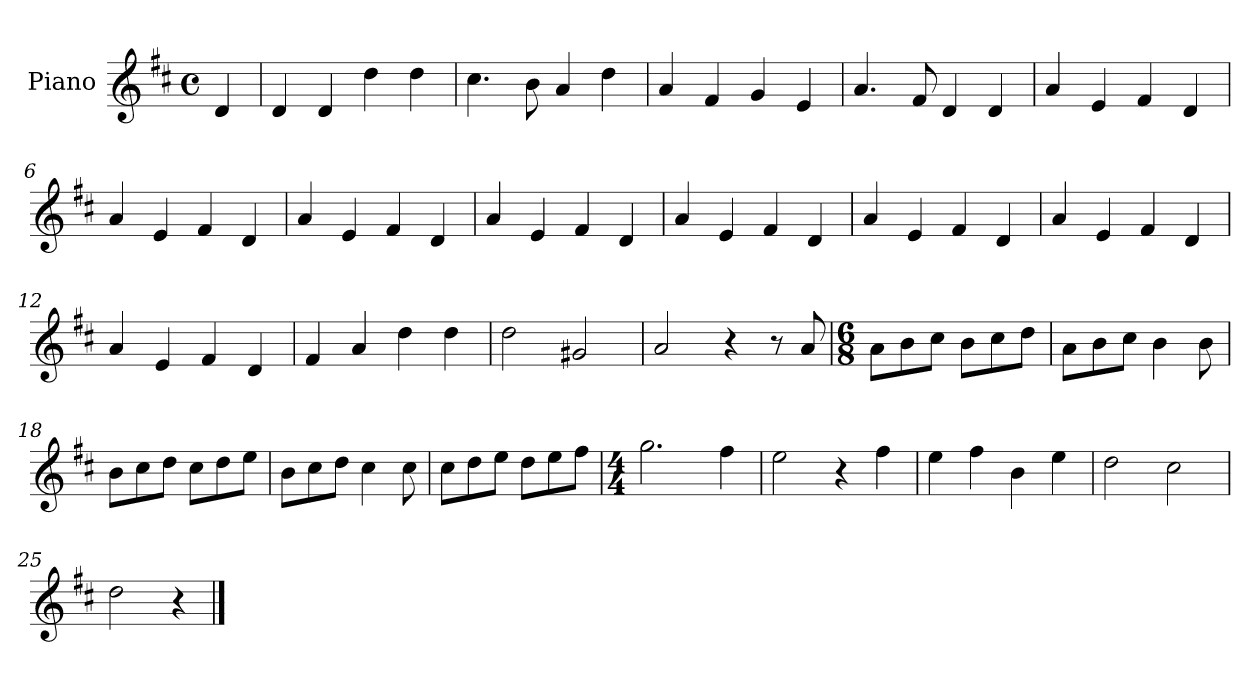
**kern
*part1
*staff1
*I"Piano
*I'Pno.
*clefG2
*k[f#c#]
*M4/4
*met(c)
=
4d/
=1
4d/
4d/
4dd\
4dd\
=2
4.cc#\
8b\
4a/
4dd\
=3
4a/
4f#/
4g/
4e/
=4
4.a/
8f#/
4d/
4d/
=5
4a/
4e/
4f#/
4d/
=6
4a/
4e/
4f#/
4d/
=7
4a/
4e/
4f#/
4d/
=8
4a/
4e/
4f#/
4d/
=9
4a/
4e/
4f#/
4d/
=10
4a/
4e/
4f#/
4d/
=11
4a/
4e/
4f#/
4d/
=12
4a/
4e/
4f#/
4d/
=13
4f#/
4a/
4dd\
4dd\
=14
2dd\
2g#X/
=15
2a/
4r
8r
8a/
=16
*M6/8
8a\L
8b\
8cc#\J
8b\L
8cc#\
8dd\J
=17
8a\L
8b\
8cc#\J
4b\
8b\
=18
8b\L
8cc#\
8dd\J
8cc#\L
8dd\
8ee\J
=19
8b\L
8cc#\
8dd\J
4cc#\
8cc#\
=20
8cc#\L
8dd\
8ee\J
8dd\L
8ee\
8ff#\J
=21
*M4/4
2.gg\
4ff#\
=22
2ee\
4r
4ff#\
=23
4ee\
4ff#\
4b\
4ee\
=24
2dd\
2cc#\
=25
2dd\
4r
==
*-
